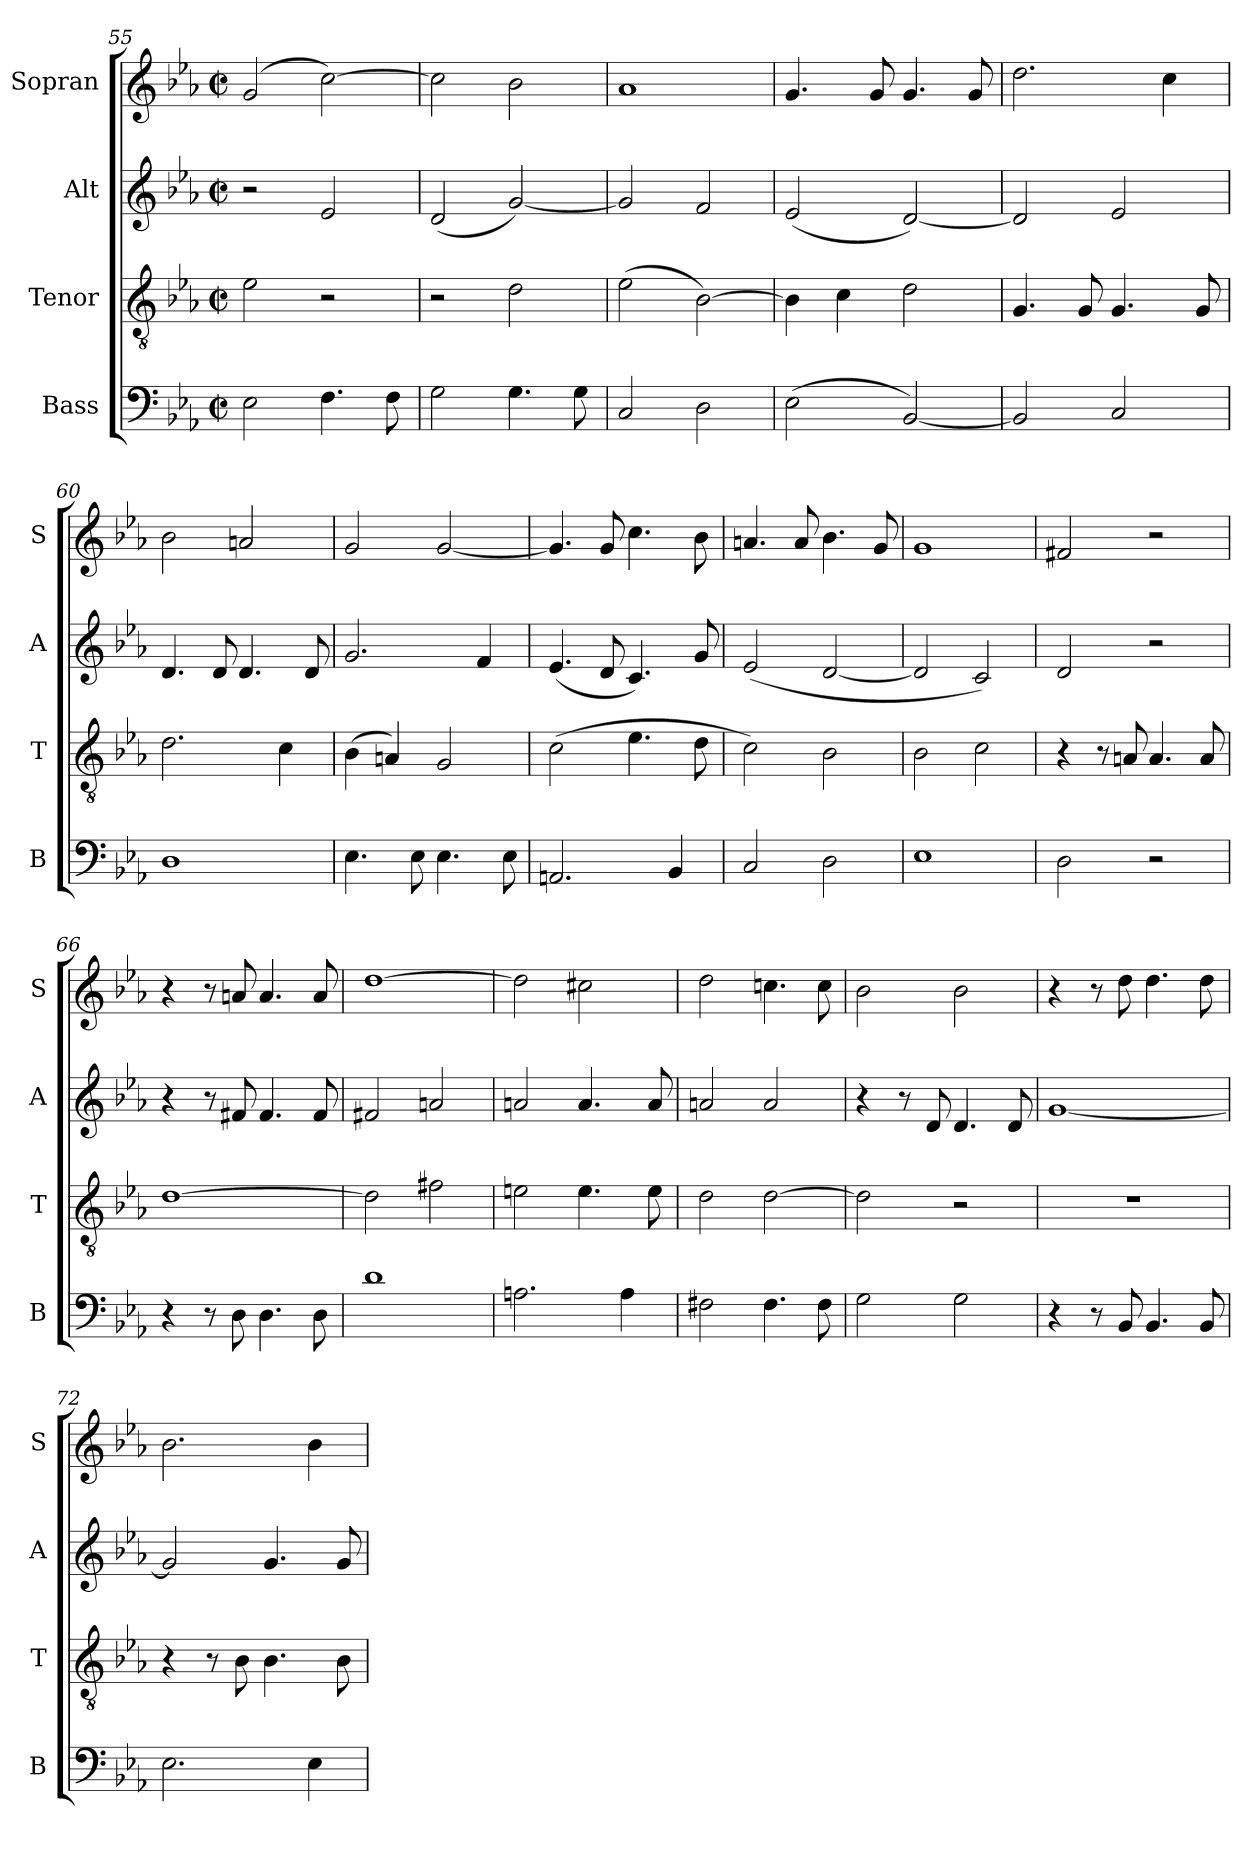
**kern	**kern	**kern	**kern
*part4	*part3	*part2	*part1
*staff4	*staff3	*staff2	*staff1
*I"Bass	*I"Tenor	*I"Alt	*I"Sopran
*I'B	*I'T	*I'A	*I'S
*clefF4	*clefGv2	*clefG2	*clefG2
*k[b-e-a-]	*k[b-e-a-]	*k[b-e-a-]	*k[b-e-a-]
*E-:	*E-:	*E-:	*E-:
*M2/2	*M2/2	*M2/2	*M2/2
*met(c|)	*met(c|)	*met(c|)	*met(c|)
=55	=55	=55	=55
2E-\	2e-\	2r	(>2g/
4.F\	2r	2e-/	[2cc\)
8F\	.	.	.
!!LO:PB:g=z
=56	=56	=56	=56
2G\	2r	(2d/	2cc\]
4.G\	2d\	[2g/)	2b-\
8G\	.	.	.
=57	=57	=57	=57
2C/	(>2e-\	2g/]	1a-
2D\	[2B-\)	2f/	.
=58	=58	=58	=58
(>2E-\	4B-\]	(2e-/	4.g/
.	4c\	.	.
.	.	.	8g/
[2BB-/)	2d\	[2d/)	4.g/
.	.	.	8g/
=59	=59	=59	=59
2BB-/]	4.G/	2d/]	2.dd\
.	8G/	.	.
2C/	4.G/	2e-/	.
.	.	.	4cc\
.	8G/	.	.
=60	=60	=60	=60
1D	2.d\	4.d/	2b-\
.	.	8d/	.
.	.	4.d/	2an/
.	4c\	.	.
.	.	8d/	.
=61	=61	=61	=61
4.E-\	(>4B-\	2.g/	2g/
.	4An/)	.	.
8E-\	.	.	.
4.E-\	2G/	.	[2g/
.	.	4f/	.
8E-\	.	.	.
!!LO:LB:g=z
=62	=62	=62	=62
2.AAn/	(>2c\	(4.e-/	4.g/]
.	.	8d/	8g/
.	4.e-\	4.c/)	4.cc\
4BB-/	.	.	.
.	8d\	8g/	8b-\
=63	=63	=63	=63
2C/	2c\)	(2e-/	4.an/
.	.	.	8a/
2D\	2B-\	[2d/	4.b-\
.	.	.	8g/
=64	=64	=64	=64
1E-	2B-\	2d/]	1g
.	2c\	2c/)	.
=65	=65	=65	=65
2D\	4r	2d/	2f#X/
.	8r	.	.
.	8An/	.	.
2r	4.A/	2r	2r
.	8A/	.	.
=66	=66	=66	=66
4r	[1d	4r	4r
8r	.	8r	8r
8D\	.	8f#X/	8an/
4.D\	.	4.f#/	4.a/
8D\	.	8f#/	8a/
!!LO:LB:g=z
=67	=67	=67	=67
1d	2d\]	2f#X/	[1dd
.	2f#X\	2an/	.
=68	=68	=68	=68
2.An\	2en\	2an/	2dd\]
.	4.e\	4.a/	2cc#X\
4A\	.	.	.
.	8e\	8a/	.
=69	=69	=69	=69
2F#X\	2d\	2an/	2dd\
4.F#\	[2d\	2a/	4.ccn\
8F#\	.	.	8cc\
=70	=70	=70	=70
2G\	2d\]	4r	2b-\
.	.	8r	.
.	.	8d/	.
2G\	2r	4.d/	2b-\
.	.	8d/	.
=71	=71	=71	=71
4r	1r	[1g	4r
8r	.	.	8r
8BB-/	.	.	8dd\
4.BB-/	.	.	4.dd\
8BB-/	.	.	8dd\
!!LO:PB:g=z
=72	=72	=72	=72
2.E-\	4r	2g/]	2.b-\
.	8r	.	.
.	8B-\	.	.
.	4.B-\	4.g/	.
4E-\	.	.	4b-\
.	8B-\	8g/	.
=	=	=	=
*-	*-	*-	*-
